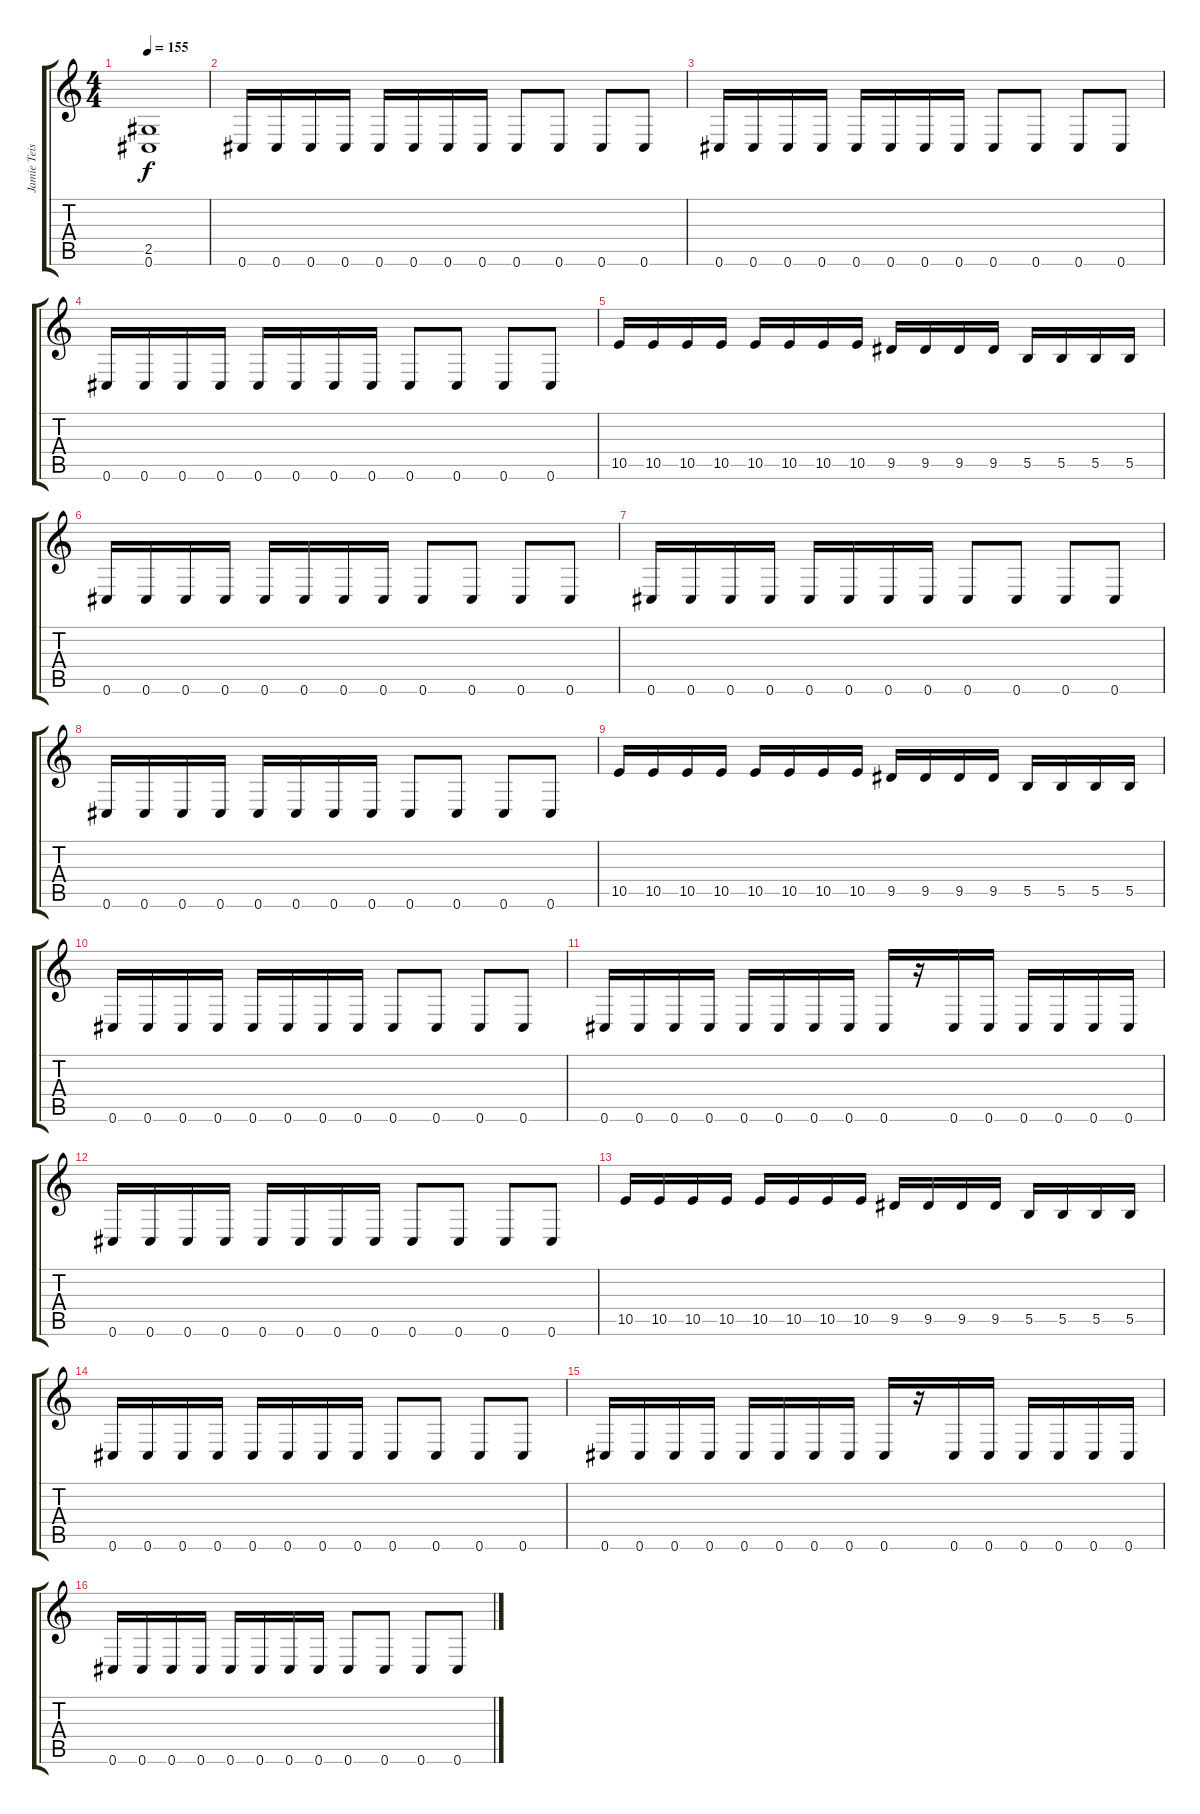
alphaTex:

\track ("Jamie Teissere" "Jamie Teis") {instrument distortionguitar}
\staff {score tabs}
\tuning (Db4 Ab3 E3 B2 Gb2 Db2) {hide}
\ts (4 4)
\tempo 155
\clef g2
\ks c
(2.5{t} 0.6{t}).1{dy f} |
0.6.16 0.6.16 0.6.16 0.6.16 0.6.16 0.6.16 0.6.16 0.6.16 0.6.8 0.6.8 0.6.8 0.6.8 |
0.6.16 0.6.16 0.6.16 0.6.16 0.6.16 0.6.16 0.6.16 0.6.16 0.6.8 0.6.8 0.6.8 0.6.8 |
0.6.16 0.6.16 0.6.16 0.6.16 0.6.16 0.6.16 0.6.16 0.6.16 0.6.8 0.6.8 0.6.8 0.6.8 |
10.5.16 10.5.16 10.5.16 10.5.16 10.5.16 10.5.16 10.5.16 10.5.16 9.5.16 9.5.16 9.5.16 9.5.16 5.5.16 5.5.16 5.5.16 5.5.16 |
0.6.16 0.6.16 0.6.16 0.6.16 0.6.16 0.6.16 0.6.16 0.6.16 0.6.8 0.6.8 0.6.8 0.6.8 |
0.6.16 0.6.16 0.6.16 0.6.16 0.6.16 0.6.16 0.6.16 0.6.16 0.6.8 0.6.8 0.6.8 0.6.8 |
0.6.16 0.6.16 0.6.16 0.6.16 0.6.16 0.6.16 0.6.16 0.6.16 0.6.8 0.6.8 0.6.8 0.6.8 |
10.5.16 10.5.16 10.5.16 10.5.16 10.5.16 10.5.16 10.5.16 10.5.16 9.5.16 9.5.16 9.5.16 9.5.16 5.5.16 5.5.16 5.5.16 5.5.16 |
0.6.16 0.6.16 0.6.16 0.6.16 0.6.16 0.6.16 0.6.16 0.6.16 0.6.8 0.6.8 0.6.8 0.6.8 |
0.6.16 0.6.16 0.6.16 0.6.16 0.6.16 0.6.16 0.6.16 0.6.16 0.6.16 r.16 0.6.16 0.6.16 0.6.16 0.6.16 0.6.16 0.6.16 |
0.6.16 0.6.16 0.6.16 0.6.16 0.6.16 0.6.16 0.6.16 0.6.16 0.6.8 0.6.8 0.6.8 0.6.8 |
10.5.16 10.5.16 10.5.16 10.5.16 10.5.16 10.5.16 10.5.16 10.5.16 9.5.16 9.5.16 9.5.16 9.5.16 5.5.16 5.5.16 5.5.16 5.5.16 |
0.6.16 0.6.16 0.6.16 0.6.16 0.6.16 0.6.16 0.6.16 0.6.16 0.6.8 0.6.8 0.6.8 0.6.8 |
0.6.16 0.6.16 0.6.16 0.6.16 0.6.16 0.6.16 0.6.16 0.6.16 0.6.16 r.16 0.6.16 0.6.16 0.6.16 0.6.16 0.6.16 0.6.16 |
0.6.16 0.6.16 0.6.16 0.6.16 0.6.16 0.6.16 0.6.16 0.6.16 0.6.8 0.6.8 0.6.8 0.6.8
